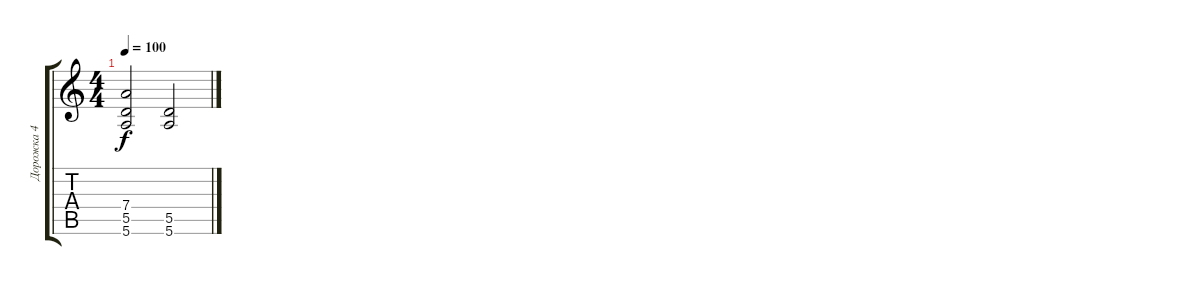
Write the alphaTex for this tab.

\track ("Дорожка 4" "Дорожка 4") {instrument overdrivenguitar}
\staff {score tabs}
\tuning (E4 B3 G3 D3 A2 E2) {hide}
\ts (4 4)
\tempo 100
\clef g2
\ks c
(7.4 5.5 5.6).2{dy f} (5.5 5.6).2
